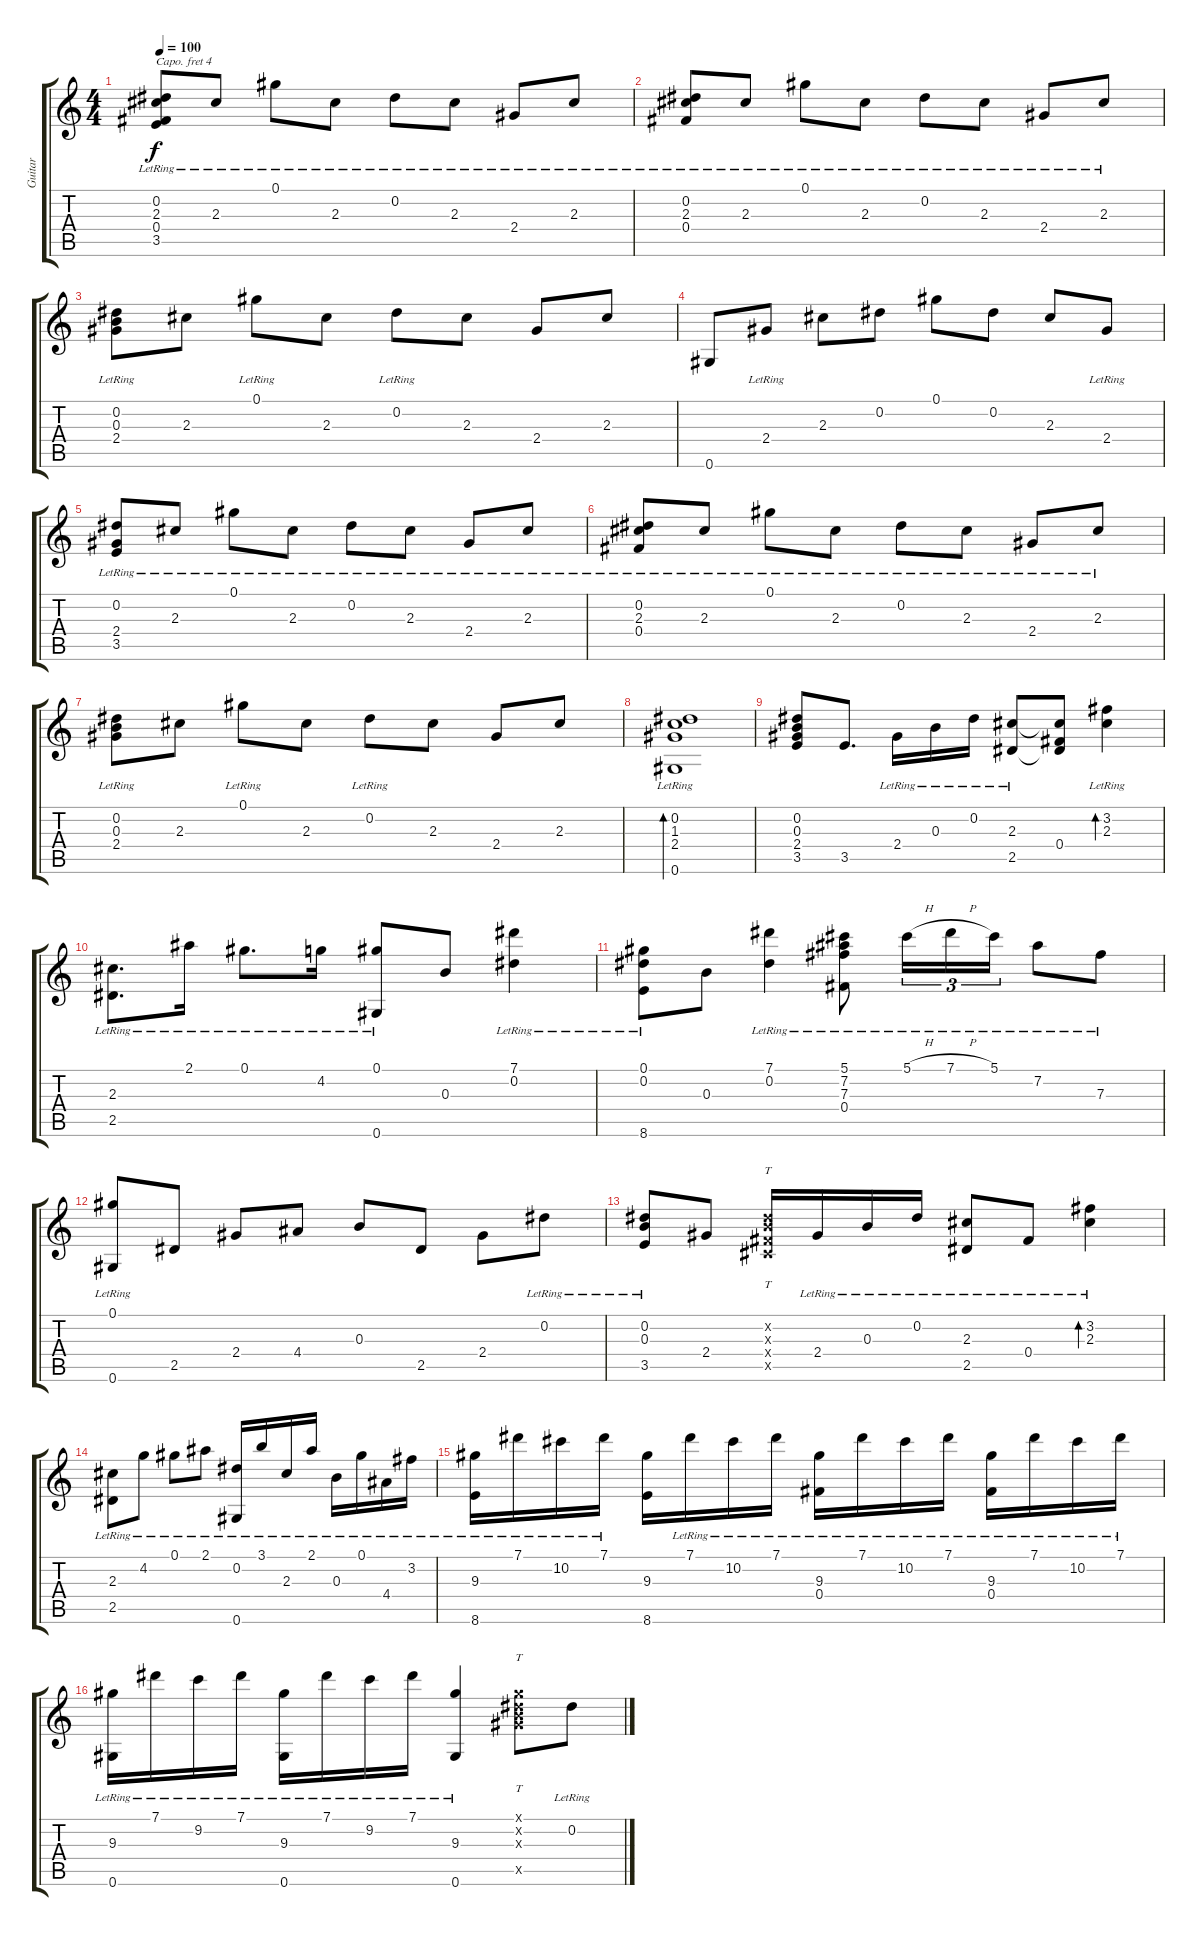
\track ("Guitar" "Guitar") {instrument acousticguitarsteel}
\staff {score tabs}
\capo 4
\tuning (E4 B3 G3 D3 A2 E2) {hide}
\ts (4 4)
\tempo 100
\clef g2
\ks c
(0.2{lr} 2.3 0.4{lr} 3.5{lr}).8{dy f instrument acousticguitarsteel} 2.3{lr}.8 0.1{lr}.8 2.3{lr}.8 0.2{lr}.8 2.3{lr}.8 2.4{lr}.8 2.3{lr}.8 |
(0.2{lr} 2.3 0.4{lr}).8 2.3{lr}.8 0.1{lr}.8 2.3{lr}.8 0.2{lr}.8 2.3{lr}.8 2.4{lr}.8 2.3{lr}.8 |
(0.2{lr} 0.3{lr} 2.4).8 2.3.8 0.1{lr}.8 2.3.8 0.2{lr}.8 2.3.8 2.4.8 2.3.8 |
0.6.8 2.4{lr}.8 2.3.8 0.2.8 0.1.8 0.2.8 2.3.8 2.4{lr}.8 |
(0.2{lr} 2.4{lr} 3.5{lr}).8 2.3{lr}.8 0.1{lr}.8 2.3{lr}.8 0.2{lr}.8 2.3{lr}.8 2.4{lr}.8 2.3{lr}.8 |
(0.2{lr} 2.3 0.4{lr}).8 2.3{lr}.8 0.1{lr}.8 2.3{lr}.8 0.2{lr}.8 2.3{lr}.8 2.4{lr}.8 2.3{lr}.8 |
(0.2{lr} 0.3{lr} 2.4).8 2.3.8 0.1{lr}.8 2.3.8 0.2{lr}.8 2.3.8 2.4.8 2.3.8 |
(0.2{lr} 1.3{lr} 2.4{lr} 0.6{lr}).1{bd 240} |
(0.2 0.3 2.4 3.5).8 3.5.8{d} 2.4{lr}.16 0.3{lr}.16 0.2{lr}.16 (2.3{lr} 2.5{lr}).8 (2.3{t} 0.4 2.5{t}).8 (3.2{lr} 2.3{lr}).4{bd 120} |
(2.3{lr} 2.5{lr}).8{d} 2.1{lr}.16 0.1{lr}.8{d} 4.2{lr}.16 (0.1{lr} 0.6{lr}).8 0.3.8 (7.1{lr} 0.2).4 |
(0.1{lr} 0.2 8.6{lr}).8 0.3.8 (7.1{lr} 0.2).4 (5.1{lr} 7.2{lr} 7.3 0.4{lr}).8 5.1{h lr}.16{tu (3 2)} 7.1{h lr}.16{tu (3 2)} 5.1{lr}.16{tu (3 2)} 7.2{lr}.8 7.3{lr}.8 |
(0.1{lr} 0.6).8 2.5.8 2.4.8 4.4.8 0.3.8 2.5.8 2.4.8 0.2{lr}.8 |
(0.2{lr} 0.3 3.5{lr}).8 2.4.8 (0.2{x} 0.3{x} 0.4{x} 0.5{x}).16{tt} 2.4{lr}.16 0.3{lr}.16 0.2{lr}.16 (2.3{lr} 2.5{lr}).8 0.4{lr}.8 (3.2{lr} 2.3{lr}).4{bd 120} |
(2.3{lr} 2.5{lr}).8 4.2{lr}.8 0.1{lr}.8 2.1{lr}.8 (0.2{lr} 0.6{lr}).16 3.1{lr}.16 2.3{lr}.16 2.1{lr}.16 0.3{lr}.16 0.1{lr}.16 4.4{lr}.16 3.2{lr}.16 |
(9.3 8.6{lr}).16 7.1{lr}.16 10.2{lr}.16 7.1{lr}.16 (9.3 8.6).16 7.1{lr}.16 10.2{lr}.16 7.1{lr}.16 (9.3{lr} 0.4{lr}).16 7.1{lr}.16 10.2{lr}.16 7.1{lr}.16 (9.3{lr} 0.4{lr}).16 7.1{lr}.16 10.2{lr}.16 7.1{lr}.16 |
(9.3{lr} 0.6).16 7.1{lr}.16 9.2{lr}.16 7.1{lr}.16 (9.3{lr} 0.6).16 7.1{lr}.16 9.2{lr}.16 7.1{lr}.16 (9.3{lr} 0.6).4 (0.1{x} 0.2{x} 0.3{x} 7.5{x}).8{tt} 0.2{lr}.8
